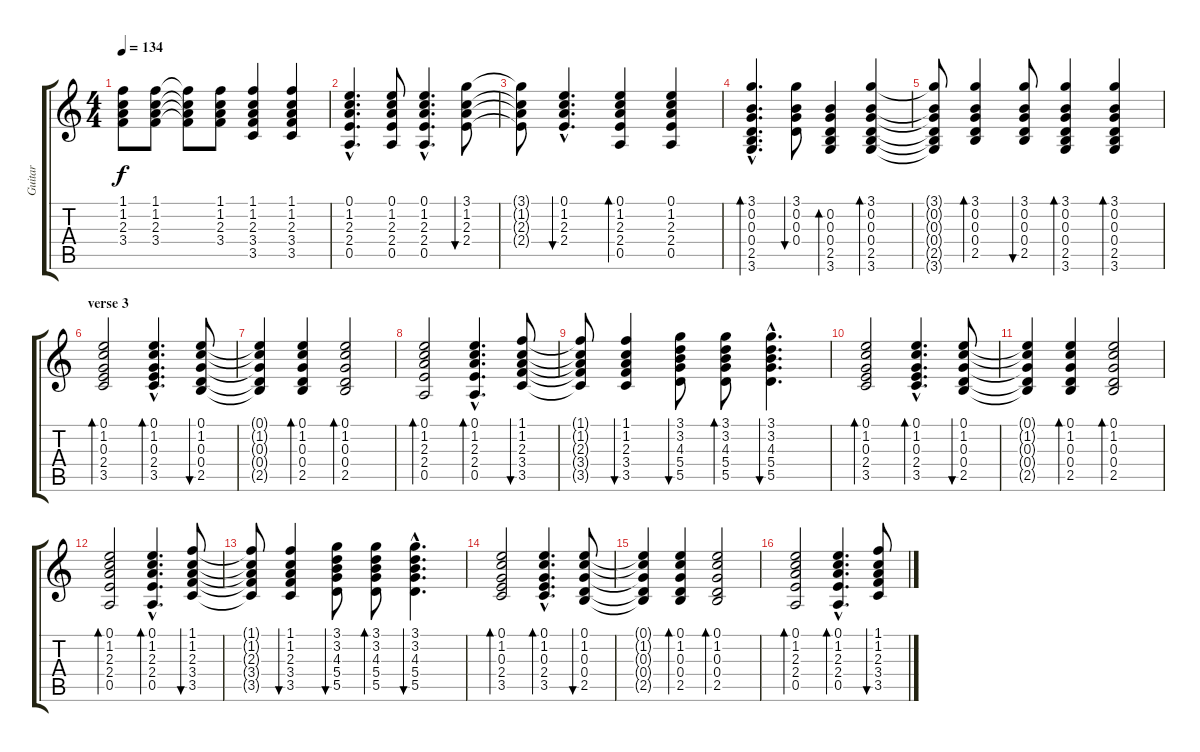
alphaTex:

\track ("Guitar" "Guitar") {instrument acousticguitarsteel}
\staff {score tabs}
\tuning (E4 B3 G3 D3 A2 E2) {hide}
\ts (4 4)
\tempo 134
\clef g2
\ks c
(1.1{t} 1.2{t} 2.3{t} 3.4{t}).8{dy f} (1.1 1.2 2.3 3.4).8 (1.1{t} 1.2{t} 2.3{t} 3.4{t}).8 (1.1 1.2 2.3 3.4).8 (1.1 1.2 2.3 3.4 3.5).4 (1.1 1.2 2.3 3.4 3.5).4 |
(0.1{hac} 1.2{hac} 2.3{hac} 2.4{hac} 0.5{hac}).4{d} (0.1 1.2 2.3 2.4 0.5).8 (0.1{hac} 1.2{hac} 2.3{hac} 2.4{hac} 0.5{hac}).4{d} (3.1 1.2 2.3 2.4).8{bu 60} |
(3.1{t} 1.2{t} 2.3{t} 2.4{t}).8 (0.1{hac} 1.2{hac} 2.3{hac} 2.4{hac}).4{d bu 60} (0.1 1.2 2.3 2.4 0.5).4{bd 60} (0.1 1.2 2.3 2.4 0.5).4 |
(3.1{hac} 0.2{hac} 0.3{hac} 0.4{hac} 2.5{hac} 3.6{hac}).4{d bd 120} (3.1 0.2 0.3 0.4).8{bu 60} (0.2 0.3 0.4 2.5 3.6).4{bd 60} (3.1 0.2 0.3 0.4 2.5 3.6).4{bd 60} |
(3.1{t} 0.2{t} 0.3{t} 0.4{t} 2.5{t} 3.6{t}).8 (3.1 0.2 0.3 0.4 2.5).4{bd 60} (3.1 0.2 0.3 0.4 2.5).8{bu 30} (3.1 0.2 0.3 0.4 2.5 3.6).4{bd 60} (3.1 0.2 0.3 0.4 2.5 3.6).4{bd 60} |
\section ("" "verse 3")
(0.1 1.2 0.3 2.4 3.5).2{bd 60} (0.1{hac} 1.2{hac} 0.3{hac} 2.4{hac} 3.5{hac}).4{d bd 60} (0.1 1.2 0.3 0.4 2.5).8{bu 60} |
(0.1{t} 1.2{t} 0.3{t} 0.4{t} 2.5{t}).4 (0.1 1.2 0.3 0.4 2.5).4{bd 60} (0.1 1.2 0.3 0.4 2.5).2{bd 60} |
(0.1 1.2 2.3 2.4 0.5).2{bd 60} (0.1{hac} 1.2{hac} 2.3{hac} 2.4{hac} 0.5{hac}).4{d bd 60} (1.1 1.2 2.3 3.4 3.5).8{bu 60} |
(1.1{t} 1.2{t} 2.3{t} 3.4{t} 3.5{t}).8 (1.1 1.2 2.3 3.4 3.5).4{bu 60} (3.1 3.2 4.3 5.4 5.5).8{bu 60} (3.1 3.2 4.3 5.4 5.5).8{bd 60} (3.1{hac} 3.2{hac} 4.3{hac} 5.4{hac} 5.5{hac}).4{d bu 60} |
(0.1 1.2 0.3 2.4 3.5).2{bd 60} (0.1{hac} 1.2{hac} 0.3{hac} 2.4{hac} 3.5{hac}).4{d bd 60} (0.1 1.2 0.3 0.4 2.5).8{bu 60} |
(0.1{t} 1.2{t} 0.3{t} 0.4{t} 2.5{t}).4 (0.1 1.2 0.3 0.4 2.5).4{bd 60} (0.1 1.2 0.3 0.4 2.5).2{bd 60} |
(0.1 1.2 2.3 2.4 0.5).2{bd 60} (0.1{hac} 1.2{hac} 2.3{hac} 2.4{hac} 0.5{hac}).4{d bd 60} (1.1 1.2 2.3 3.4 3.5).8{bu 60} |
(1.1{t} 1.2{t} 2.3{t} 3.4{t} 3.5{t}).8 (1.1 1.2 2.3 3.4 3.5).4{bu 60} (3.1 3.2 4.3 5.4 5.5).8{bu 60} (3.1 3.2 4.3 5.4 5.5).8{bd 60} (3.1{hac} 3.2{hac} 4.3{hac} 5.4{hac} 5.5{hac}).4{d bu 60} |
(0.1 1.2 0.3 2.4 3.5).2{bd 60} (0.1{hac} 1.2{hac} 0.3{hac} 2.4{hac} 3.5{hac}).4{d bd 60} (0.1 1.2 0.3 0.4 2.5).8{bu 60} |
(0.1{t} 1.2{t} 0.3{t} 0.4{t} 2.5{t}).4 (0.1 1.2 0.3 0.4 2.5).4{bd 60} (0.1 1.2 0.3 0.4 2.5).2{bd 60} |
(0.1 1.2 2.3 2.4 0.5).2{bd 60} (0.1{hac} 1.2{hac} 2.3{hac} 2.4{hac} 0.5{hac}).4{d bd 60} (1.1 1.2 2.3 3.4 3.5).8{bu 60}
